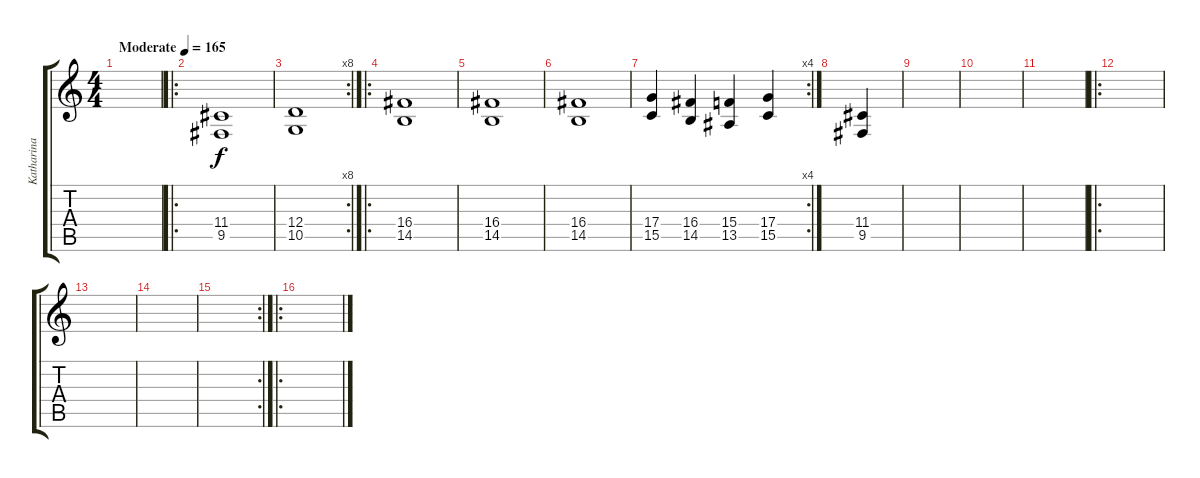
\track ("Katharina" "Katharina") {instrument pad4choir}
\staff {score tabs}
\tuning (E4 B3 G3 D3 A2 E2) {hide}
\ts (4 4)
\tempo (165 "Moderate")
\clef g2
\ks c
|
\ro
(11.4 9.5).1 |
\rc 8
(12.4 10.5).1 |
\ro
(16.4 14.5).1 |
(16.4 14.5).1 |
(16.4 14.5).1 |
\rc 4
(17.4 15.5).4 (16.4 14.5).4 (15.4 13.5).4 (17.4 15.5).4 |
(11.4 9.5).4 |
|
|
|
\ro
|
|
|
\rc 2
|
\ro
